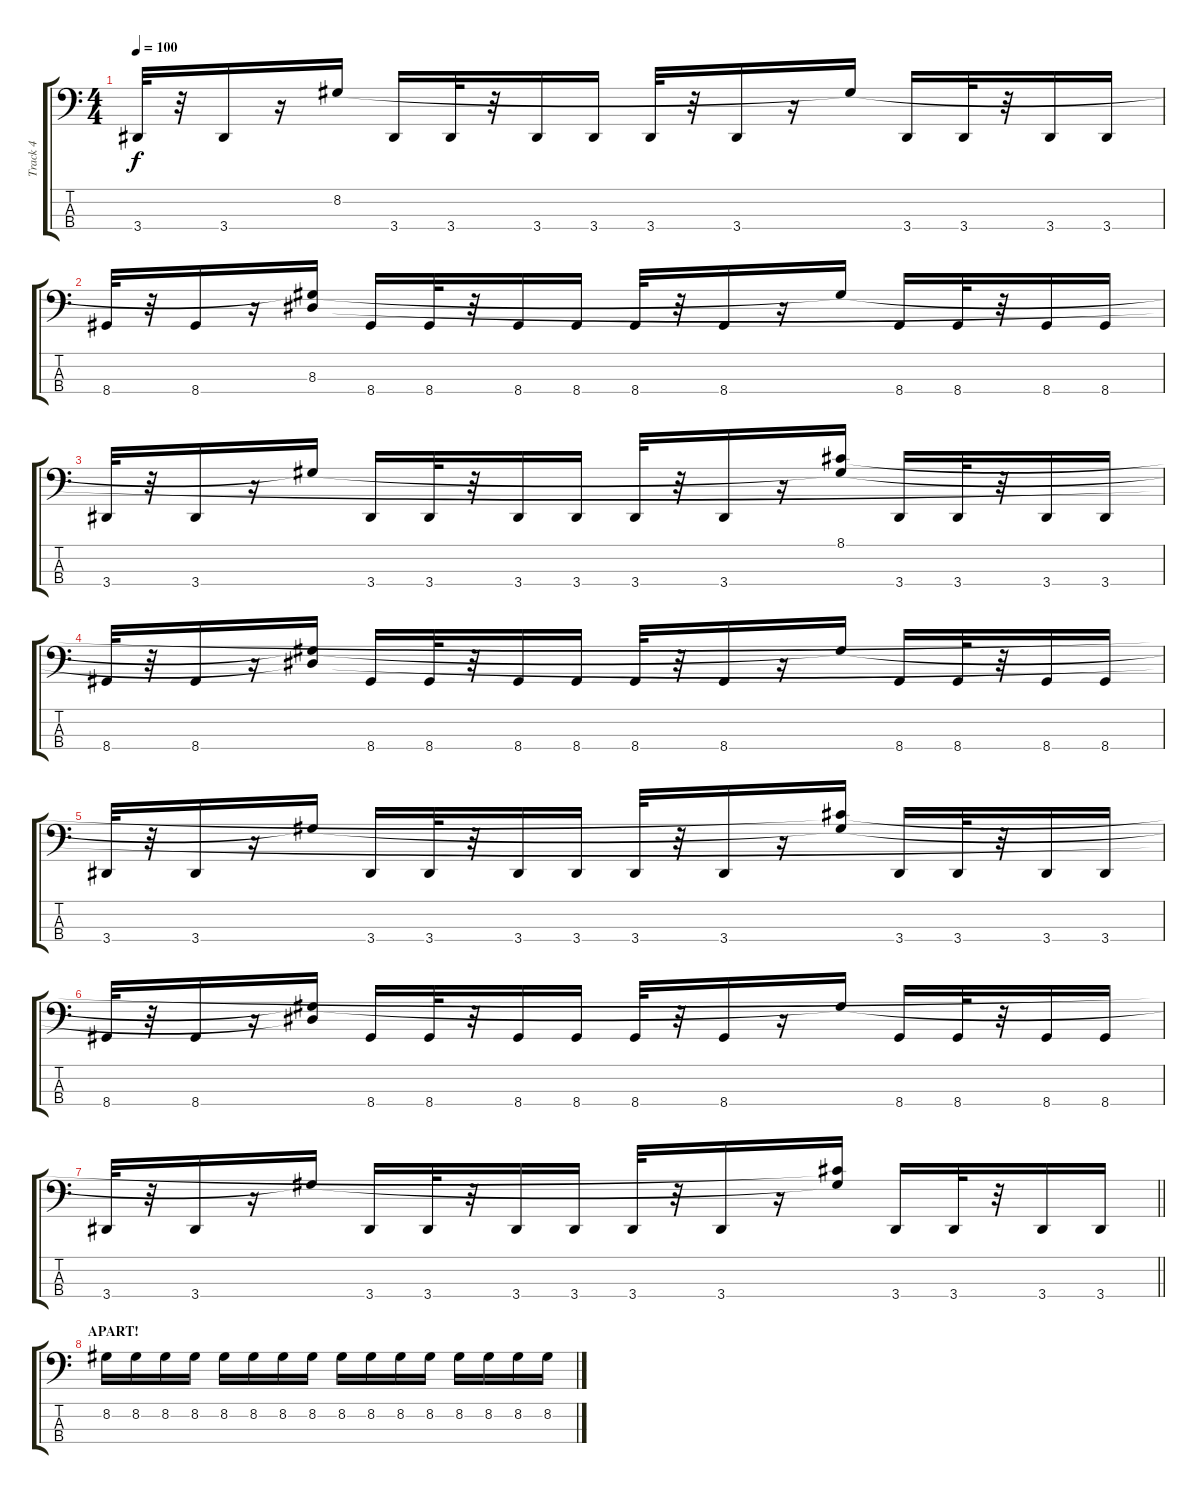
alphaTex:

\track ("Track 4" "Track 4") {instrument electricbasspick}
\staff {score tabs}
\tuning (F2 C2 G1 C1) {hide}
\ts (4 4)
\tempo 100
\clef f4
\ks c
3.4.32{dy f} r.32 3.4.16 r.16 8.2{t}.16 3.4.16 3.4.32 r.32 3.4.16 3.4.16 3.4.32 r.32 3.4.16 r.16 8.2{t}.16 3.4.16 3.4.32 r.32 3.4.16 3.4.16 |
8.4.32 r.32 8.4.16 r.16 (8.2{t} 8.3{t}).16 8.4.16 8.4.32 r.32 8.4.16 8.4.16 8.4.32 r.32 8.4.16 r.16 8.2{t}.16 8.4.16 8.4.32 r.32 8.4.16 8.4.16 |
3.4.32 r.32 3.4.16 r.16 8.2{t}.16 3.4.16 3.4.32 r.32 3.4.16 3.4.16 3.4.32 r.32 3.4.16 r.16 (8.1 8.2{t}).16 3.4.16 3.4.32 r.32 3.4.16 3.4.16 |
8.4.32 r.32 8.4.16 r.16 (8.2{t} 8.3{t}).16 8.4.16 8.4.32 r.32 8.4.16 8.4.16 8.4.32 r.32 8.4.16 r.16 8.2{t}.16 8.4.16 8.4.32 r.32 8.4.16 8.4.16 |
3.4.32 r.32 3.4.16 r.16 8.2{t}.16 3.4.16 3.4.32 r.32 3.4.16 3.4.16 3.4.32 r.32 3.4.16 r.16 (8.1{t} 8.2{t}).16 3.4.16 3.4.32 r.32 3.4.16 3.4.16 |
8.4.32 r.32 8.4.16 r.16 (8.2{t} 8.3{t}).16 8.4.16 8.4.32 r.32 8.4.16 8.4.16 8.4.32 r.32 8.4.16 r.16 8.2{t}.16 8.4.16 8.4.32 r.32 8.4.16 8.4.16 |
\barLineRight lightlight
3.4.32 r.32 3.4.16 r.16 8.2{t}.16 3.4.16 3.4.32 r.32 3.4.16 3.4.16 3.4.32 r.32 3.4.16 r.16 (8.1{t} 8.2{t}).16 3.4.16 3.4.32 r.32 3.4.16 3.4.16 |
\section ("" "APART!")
8.2.16 8.2.16 8.2.16 8.2.16 8.2.16 8.2.16 8.2.16 8.2.16 8.2.16 8.2.16 8.2.16 8.2.16 8.2.16 8.2.16 8.2.16 8.2.16
